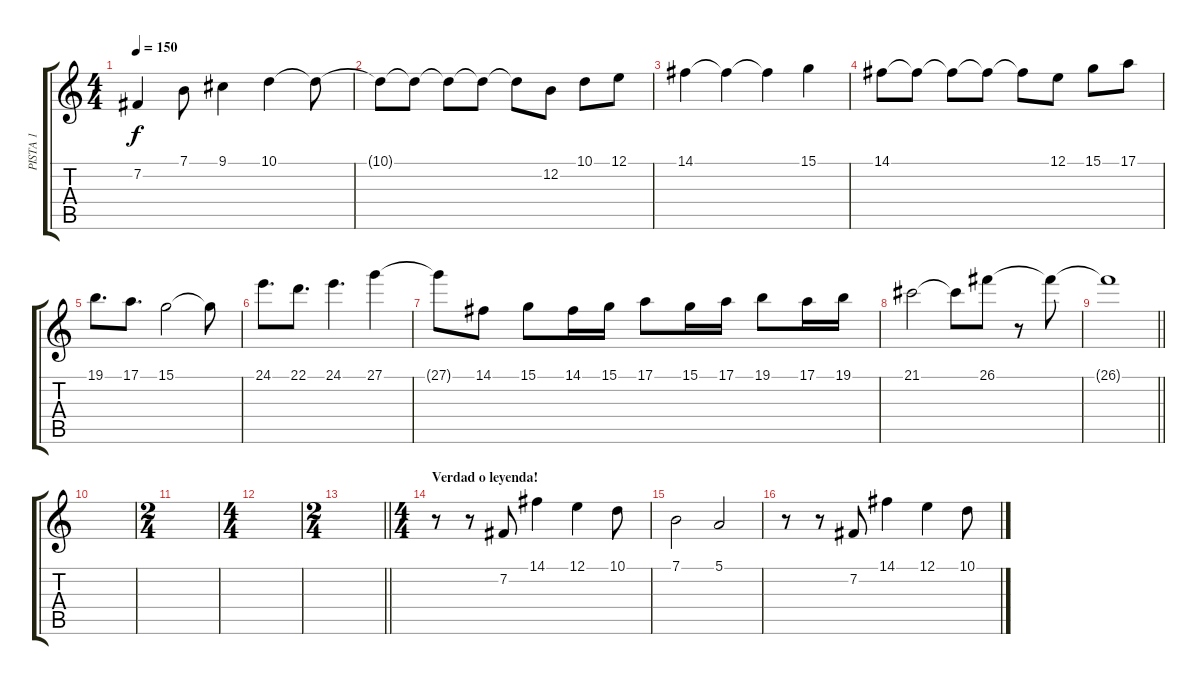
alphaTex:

\track ("PISTA 1" "PISTA 1") {instrument trombone}
\staff {score tabs}
\tuning (E4 B3 G3 D3 A2 E2) {hide}
\ts (4 4)
\tempo 150
\clef g2
\ks c
7.2.4{dy f} 7.1.8 9.1.4 10.1.4 10.1{t}.8 |
10.1{t}.8 10.1{t}.8 10.1{t}.8 10.1{t}.8 10.1{t}.8 12.2.8 10.1.8 12.1.8 |
14.1.4 14.1{t}.4 14.1{t}.4 15.1.4 |
14.1.8 14.1{t}.8 14.1{t}.8 14.1{t}.8 14.1{t}.8 12.1.8 15.1.8 17.1.8 |
19.1.8{d} 17.1.8{d} 15.1.2 15.1{t}.8 |
24.1.8{d} 22.1.8{d} 24.1.4{d} 27.1.4 |
27.1{t}.8 14.1.8 15.1.8 14.1.16 15.1.16 17.1.8 15.1.16 17.1.16 19.1.8 17.1.16 19.1.16 |
21.1.2 21.1{t}.8 26.1.8 r.8 26.1{t}.8 |
\barLineRight lightlight
26.1{t}.1 |
\section ("" "")
|
\ts (2 4)
|
\ts (4 4)
|
\ts (2 4)
\barLineRight lightlight
|
\ts (4 4)
\section ("" "Verdad o leyenda!")
r.8 r.8 7.2.8 14.1.4 12.1.4 10.1.8 |
7.1.2 5.1.2 |
r.8 r.8 7.2.8 14.1.4 12.1.4 10.1.8
